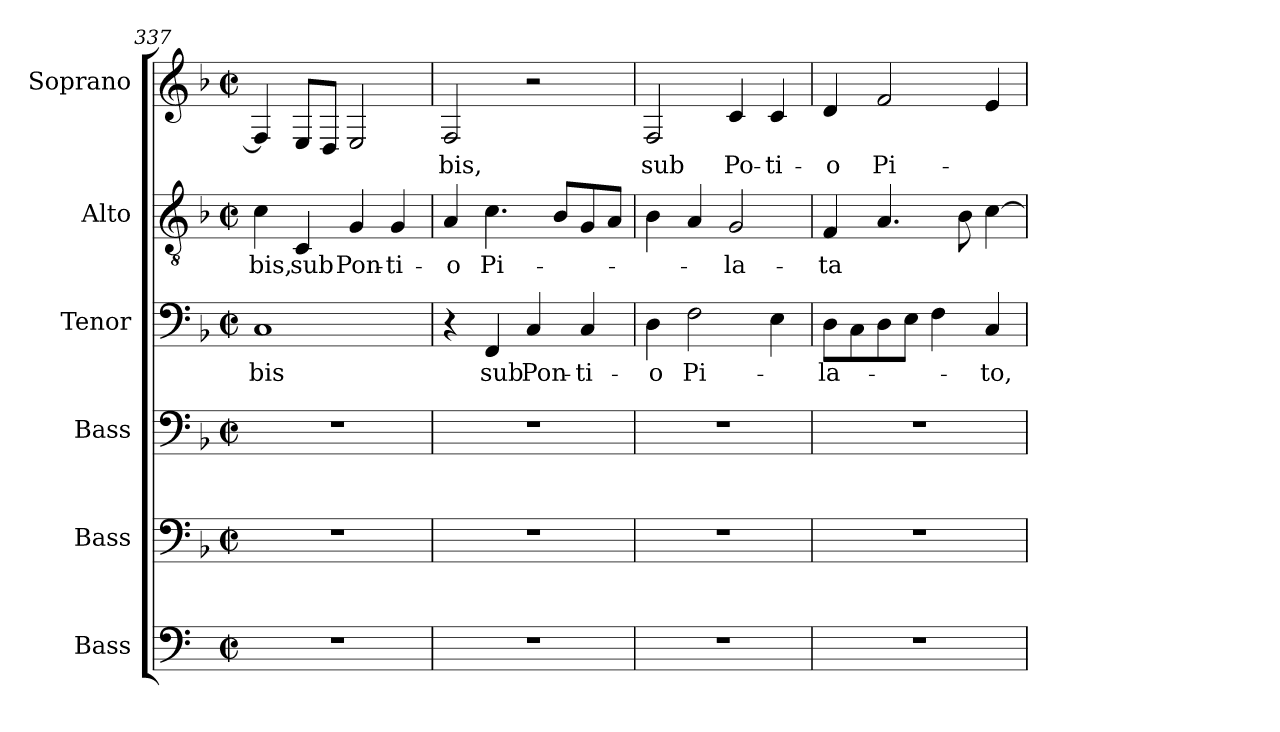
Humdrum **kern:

**kern	**kern	**kern	**kern	**text	**kern	**text	**kern	**text
*part6	*part5	*part4	*part3	*part3	*part2	*part2	*part1	*part1
*staff6	*staff5	*staff4	*staff3	*staff3	*staff2	*staff2	*staff1	*staff1
*I"Bass	*I"Bass	*I"Bass	*I"Tenor	*	*I"Alto	*	*I"Soprano	*
*I'B.	*I'B.	*I'B.	*I'T.	*	*I'A.	*	*I'S.	*
*clefF4	*clefF4	*clefF4	*clefF4	*	*clefGv2	*	*clefG2	*
*	*	*	*ITrd7c12	*	*ITrd7c12	*	*	*
*k[]	*k[b-]	*k[b-]	*k[b-]	*	*k[b-]	*	*k[b-]	*
*C:	*F:	*F:	*F:	*	*F:	*	*F:	*
*M2/2	*M2/2	*M2/2	*M2/2	*	*M2/2	*	*M2/2	*
*met(c|)	*met(c|)	*met(c|)	*met(c|)	*	*met(c|)	*	*met(c|)	*
=337	=337	=337	=337	=337	=337	=337	=337	=337
!	!	!	!	!LO:LY:b:color=#000000	!	!	!	!
!	!	!	!	!	!	!LO:LY:b:color=#000000	!	!
1r	1r	1r	1CCi	-bis	4Ci\	-bis,	4Fi/]	.
!	!	!	!	!	!	!LO:LY:b:color=#000000	!	!
.	.	.	.	.	4CCi/	sub	8Ei/L	.
.	.	.	.	.	.	.	8Di/J	.
!	!	!	!	!	!	!LO:LY:b:color=#000000	!	!
.	.	.	.	.	4GGi/	Pon-	2Ei/	.
!	!	!	!	!	!	!LO:LY:b:color=#000000	!	!
.	.	.	.	.	4GGi/	-ti-	.	.
=338	=338	=338	=338	=338	=338	=338	=338	=338
!	!	!	!	!	!	!LO:LY:b:color=#000000	!	!
!	!	!	!	!	!	!	!	!LO:LY:b:color=#000000
1r	1r	1r	4r	.	4AAi/	-o	2Fi/	-bis,
!	!	!	!	!LO:LY:b:color=#000000	!	!	!	!
!	!	!	!	!	!	!LO:LY:b:color=#000000	!	!
.	.	.	4FFFi/	sub	4.Ci\	Pi-	.	.
!	!	!	!	!LO:LY:b:color=#000000	!	!	!	!
.	.	.	4CCi/	Pon-	.	.	2r	.
.	.	.	.	.	8BB-i/L	.	.	.
!	!	!	!	!LO:LY:b:color=#000000	!	!	!	!
.	.	.	4CCi/	-ti-	8GGi/	.	.	.
.	.	.	.	.	8AAi/J	.	.	.
=339	=339	=339	=339	=339	=339	=339	=339	=339
!	!	!	!	!LO:LY:b:color=#000000	!	!	!	!
!	!	!	!	!	!	!	!	!LO:LY:b:color=#000000
1r	1r	1r	4DDi\	-o	4BB-i\	.	2Fi/	sub
!	!	!	!	!LO:LY:b:color=#000000	!	!	!	!
.	.	.	2FFi\	Pi-	4AAi/	.	.	.
!	!	!	!	!	!	!LO:LY:b:color=#000000	!	!
!	!	!	!	!	!	!	!	!LO:LY:b:color=#000000
.	.	.	.	.	2GGi/	-la-	4ci/	Po-
!	!	!	!	!	!	!	!	!LO:LY:b:color=#000000
.	.	.	4EEi\	.	.	.	4ci/	-ti-
=340	=340	=340	=340	=340	=340	=340	=340	=340
!	!	!	!	!LO:LY:b:color=#000000	!	!	!	!
!	!	!	!	!	!	!LO:LY:b:color=#000000	!	!
!	!	!	!	!	!	!	!	!LO:LY:b:color=#000000
1r	1r	1r	8DDi\L	-la-	4FFi/	-ta	4di/	-o
.	.	.	8CCi\	.	.	.	.	.
!	!	!	!	!	!	!	!	!LO:LY:b:color=#000000
.	.	.	8DDi\	.	4.AAi/	.	2fi/	Pi-
.	.	.	8EEi\J	.	.	.	.	.
.	.	.	4FFi\	.	.	.	.	.
.	.	.	.	.	8BB-i\	.	.	.
!	!	!	!	!LO:LY:b:color=#000000	!	!	!	!
.	.	.	4CCi/	-to,	[4Ci\	.	4ei/	.
=	=	=	=	=	=	=	=	=
*-	*-	*-	*-	*-	*-	*-	*-	*-
